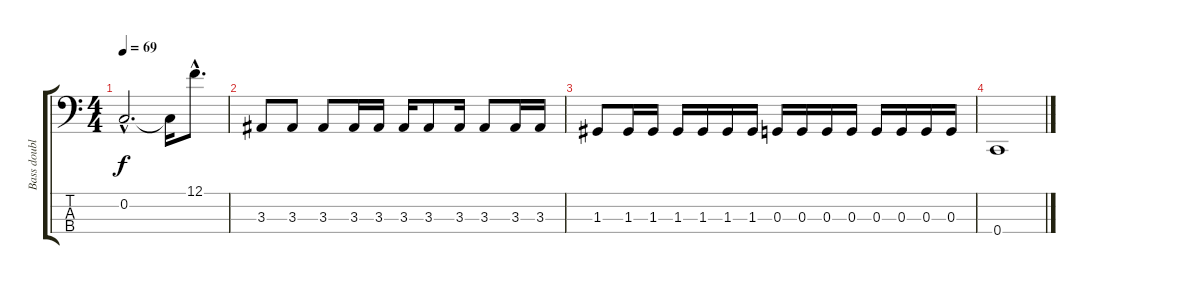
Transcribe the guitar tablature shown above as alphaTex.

\track ("Bass double" "Bass doubl") {instrument electricbasspick}
\staff {score tabs}
\tuning (F2 C2 G1 C1) {hide}
\ts (4 4)
\tempo 69
\clef f4
\ks c
0.2{hac}.2{d dy f} 0.2{t}.16 12.1{hac}.8{d} |
3.3.8 3.3.8 3.3.8 3.3.16 3.3.16 3.3.16 3.3.8 3.3.16 3.3.8 3.3.16 3.3.16 |
1.3.8 1.3.16 1.3.16 1.3.16 1.3.16 1.3.16 1.3.16 0.3.16 0.3.16 0.3.16 0.3.16 0.3.16 0.3.16 0.3.16 0.3.16 |
0.4.1
